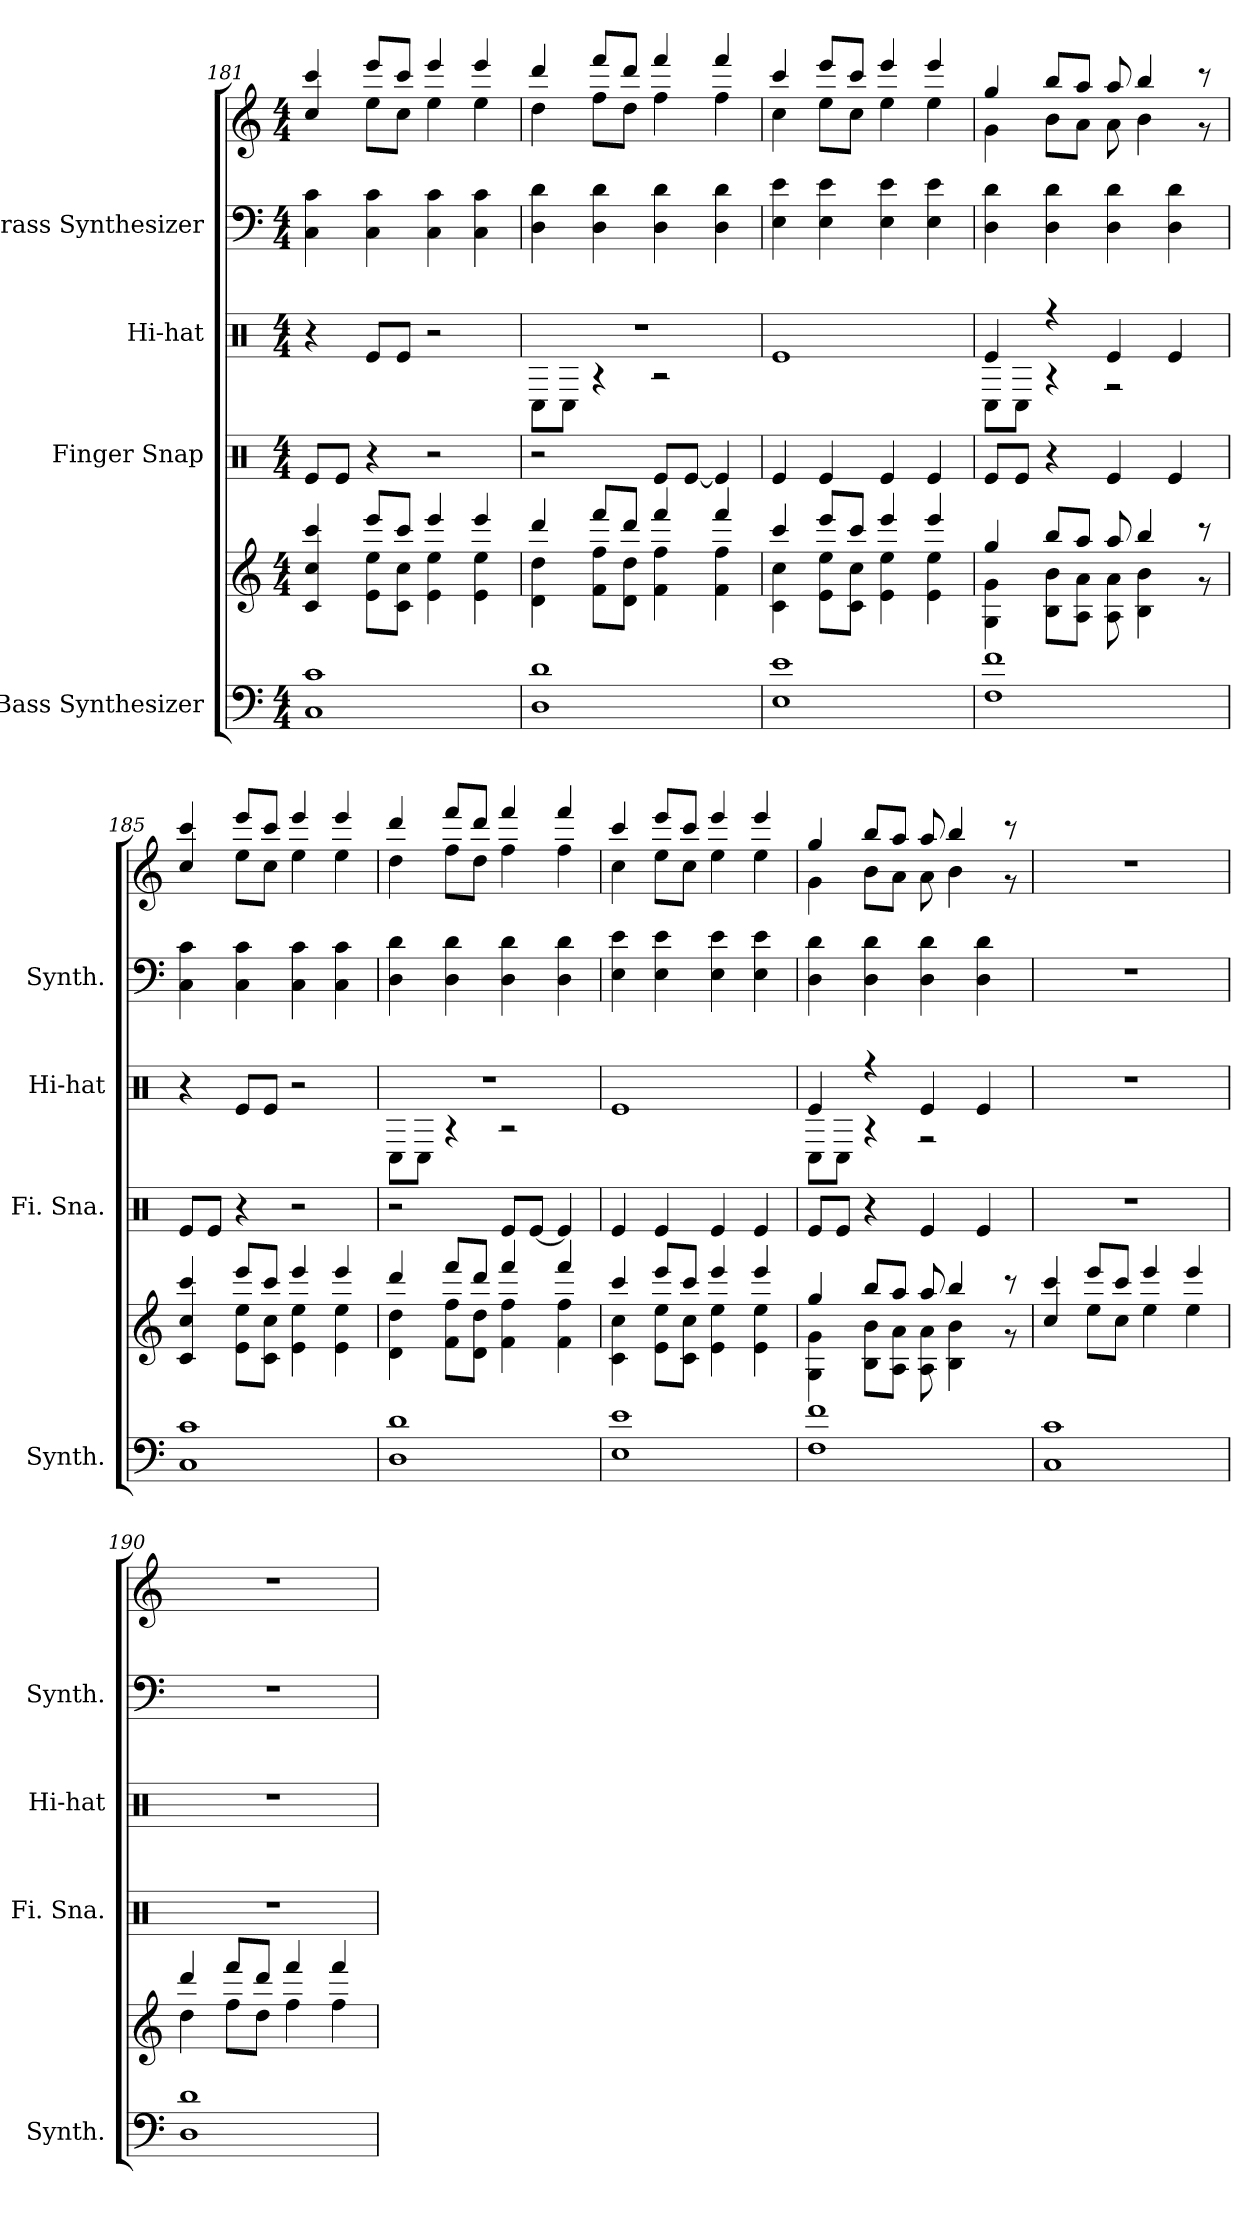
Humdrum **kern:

**kern	**kern	**kern	**kern	**kern	**kern
*part4	*part4	*part3	*part2	*part1	*part1
*staff6	*staff5	*staff4	*staff3	*staff2	*staff1
*I"Bass Synthesizer	*	*I"Finger Snap	*I"Hi-hat	*I"Brass Synthesizer	*
*I'Synth.	*	*I'Fi. Sna.	*I'Hi-hat	*I'Synth.	*
*clefF4	*clefG2	*clefX	*clefX	*clefF4	*clefG2
*k[]	*k[]	*k[]	*k[]	*k[]	*k[]
*M4/4	*M4/4	*M4/4	*M4/4	*M4/4	*M4/4
=181	=181	=181	=181	=181	=181
*	*^	*	*	*	*^
1C 1c	4ccc/	4c/ 4cc/	8Re/L	4r	4C\ 4c\	4ccc/	4cc/
.	.	.	8Re/J	.	.	.	.
.	8eee/L	8e\ 8ee\L	4r	8Re/L	4C\ 4c\	8eee/L	8ee\L
.	8ccc/J	8c\ 8cc\J	.	8Re/J	.	8ccc/J	8cc\J
.	4eee/	4e\ 4ee\	2r	2r	4C\ 4c\	4eee/	4ee\
.	4eee/	4e\ 4ee\	.	.	4C\ 4c\	4eee/	4ee\
=182	=182	=182	=182	=182	=182	=182	=182
*	*	*	*	*^	*	*	*
1D 1d	4ddd/	4d\ 4dd\	2r	1r	8RC\L	4D\ 4d\	4ddd/	4dd\
.	.	.	.	.	8RC\J	.	.	.
.	8fff/L	8f\ 8ff\L	.	.	4r	4D\ 4d\	8fff/L	8ff\L
.	8ddd/J	8d\ 8dd\J	.	.	.	.	8ddd/J	8dd\J
.	4fff/	4f\ 4ff\	8Re/L	.	2r	4D\ 4d\	4fff/	4ff\
.	.	.	[8Re/J	.	.	.	.	.
.	4fff/	4f\ 4ff\	4Re/]	.	.	4D\ 4d\	4fff/	4ff\
*	*	*	*	*v	*v	*	*	*
=183	=183	=183	=183	=183	=183	=183	=183
1E 1e	4ccc/	4c\ 4cc\	4Re/	1Re	4E\ 4e\	4ccc/	4cc\
.	8eee/L	8e\ 8ee\L	4Re/	.	4E\ 4e\	8eee/L	8ee\L
.	8ccc/J	8c\ 8cc\J	.	.	.	8ccc/J	8cc\J
.	4eee/	4e\ 4ee\	4Re/	.	4E\ 4e\	4eee/	4ee\
.	4eee/	4e\ 4ee\	4Re/	.	4E\ 4e\	4eee/	4ee\
!!LO:LB:g=z	!!
=184	=184	=184	=184	=184	=184	=184	=184
*	*	*	*	*^	*	*	*
1F 1f	4gg/	4G\ 4g\	8Re/L	4Re/	8RC\L	4D\ 4d\	4gg/	4g\
.	.	.	8Re/J	.	8RC\J	.	.	.
.	8bb/L	8B\ 8b\L	4r	4r	4r	4D\ 4d\	8bb/L	8b\L
.	8aa/J	8A\ 8a\J	.	.	.	.	8aa/J	8a\J
.	8aa/	8A\ 8a\	4Re/	4Re/	2r	4D\ 4d\	8aa/	8a\
.	4bb/	4B\ 4b\	.	.	.	.	4bb/	4b\
.	.	.	4Re/	4Re/	.	4D\ 4d\	.	.
.	8r	8r	.	.	.	.	8r	8r
*	*	*	*	*v	*v	*	*	*
=185	=185	=185	=185	=185	=185	=185	=185
1C 1c	4ccc/	4c/ 4cc/	8Re/L	4r	4C\ 4c\	4ccc/	4cc/
.	.	.	8Re/J	.	.	.	.
.	8eee/L	8e\ 8ee\L	4r	8Re/L	4C\ 4c\	8eee/L	8ee\L
.	8ccc/J	8c\ 8cc\J	.	8Re/J	.	8ccc/J	8cc\J
.	4eee/	4e\ 4ee\	2r	2r	4C\ 4c\	4eee/	4ee\
.	4eee/	4e\ 4ee\	.	.	4C\ 4c\	4eee/	4ee\
=186	=186	=186	=186	=186	=186	=186	=186
*	*	*	*	*^	*	*	*
1D 1d	4ddd/	4d\ 4dd\	2r	1r	8RC\L	4D\ 4d\	4ddd/	4dd\
.	.	.	.	.	8RC\J	.	.	.
.	8fff/L	8f\ 8ff\L	.	.	4r	4D\ 4d\	8fff/L	8ff\L
.	8ddd/J	8d\ 8dd\J	.	.	.	.	8ddd/J	8dd\J
.	4fff/	4f\ 4ff\	8Re/L	.	2r	4D\ 4d\	4fff/	4ff\
.	.	.	[8Re/J	.	.	.	.	.
.	4fff/	4f\ 4ff\	4Re/]	.	.	4D\ 4d\	4fff/	4ff\
*	*	*	*	*v	*v	*	*	*
=187	=187	=187	=187	=187	=187	=187	=187
1E 1e	4ccc/	4c\ 4cc\	4Re/	1Re	4E\ 4e\	4ccc/	4cc\
.	8eee/L	8e\ 8ee\L	4Re/	.	4E\ 4e\	8eee/L	8ee\L
.	8ccc/J	8c\ 8cc\J	.	.	.	8ccc/J	8cc\J
.	4eee/	4e\ 4ee\	4Re/	.	4E\ 4e\	4eee/	4ee\
.	4eee/	4e\ 4ee\	4Re/	.	4E\ 4e\	4eee/	4ee\
!!LO:PB:g=z	!!
=188	=188	=188	=188	=188	=188	=188	=188
*	*	*	*	*^	*	*	*
1F 1f	4gg/	4G\ 4g\	8Re/L	4Re/	8RC\L	4D\ 4d\	4gg/	4g\
.	.	.	8Re/J	.	8RC\J	.	.	.
.	8bb/L	8B\ 8b\L	4r	4r	4r	4D\ 4d\	8bb/L	8b\L
.	8aa/J	8A\ 8a\J	.	.	.	.	8aa/J	8a\J
.	8aa/	8A\ 8a\	4Re/	4Re/	2r	4D\ 4d\	8aa/	8a\
.	4bb/	4B\ 4b\	.	.	.	.	4bb/	4b\
.	.	.	4Re/	4Re/	.	4D\ 4d\	.	.
.	8r	8r	.	.	.	.	8r	8r
*	*	*	*	*v	*v	*	*v	*v
=189	=189	=189	=189	=189	=189	=189
1C 1c	4ccc/	4cc/	1r	1r	1r	1r
.	8eee/L	8ee\L	.	.	.	.
.	8ccc/J	8cc\J	.	.	.	.
.	4eee/	4ee\	.	.	.	.
.	4eee/	4ee\	.	.	.	.
=190	=190	=190	=190	=190	=190	=190
1D 1d	4ddd/	4dd\	1r	1r	1r	1r
.	8fff/L	8ff\L	.	.	.	.
.	8ddd/J	8dd\J	.	.	.	.
.	4fff/	4ff\	.	.	.	.
.	4fff/	4ff\	.	.	.	.
*	*v	*v	*	*	*	*
=	=	=	=	=	=
*-	*-	*-	*-	*-	*-
